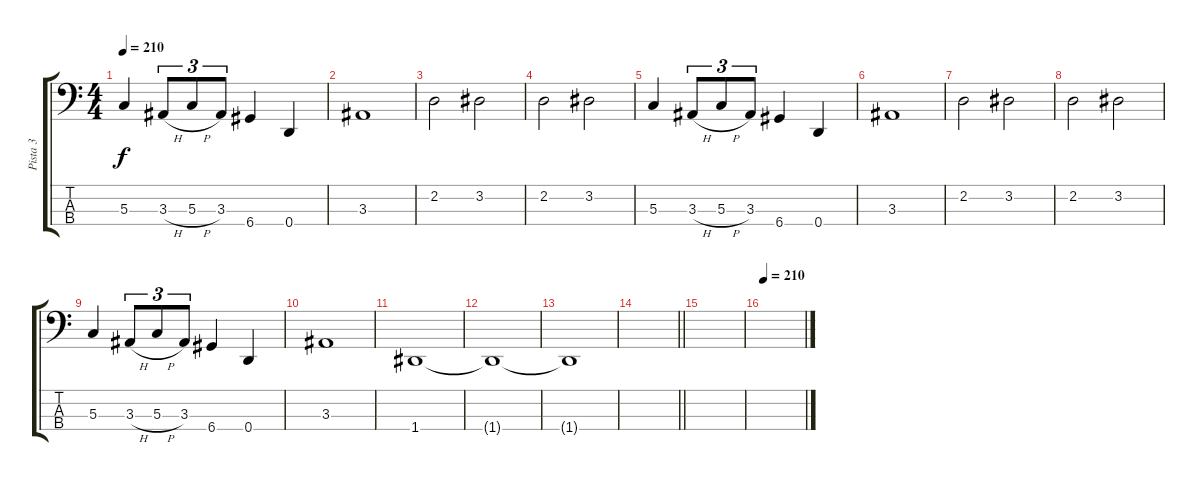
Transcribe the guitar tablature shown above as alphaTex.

\track ("Pista 3" "Pista 3") {instrument electricbassfinger}
\staff {score tabs}
\tuning (F2 C2 G1 D1) {hide}
\ts (4 4)
\tempo 210
\clef f4
\ks c
5.3.4{dy f} 3.3{h}.8{tu (3 2)} 5.3{h}.8{tu (3 2)} 3.3.8{tu (3 2)} 6.4.4 0.4.4 |
3.3.1 |
2.2.2 3.2.2 |
2.2.2 3.2.2 |
5.3.4 3.3{h}.8{tu (3 2)} 5.3{h}.8{tu (3 2)} 3.3.8{tu (3 2)} 6.4.4 0.4.4 |
3.3.1 |
2.2.2 3.2.2 |
2.2.2 3.2.2 |
5.3.4 3.3{h}.8{tu (3 2)} 5.3{h}.8{tu (3 2)} 3.3.8{tu (3 2)} 6.4.4 0.4.4 |
3.3.1 |
1.4.1 |
1.4{t}.1 |
1.4{t}.1 |
\barLineRight lightlight
|
|
\tempo 210
